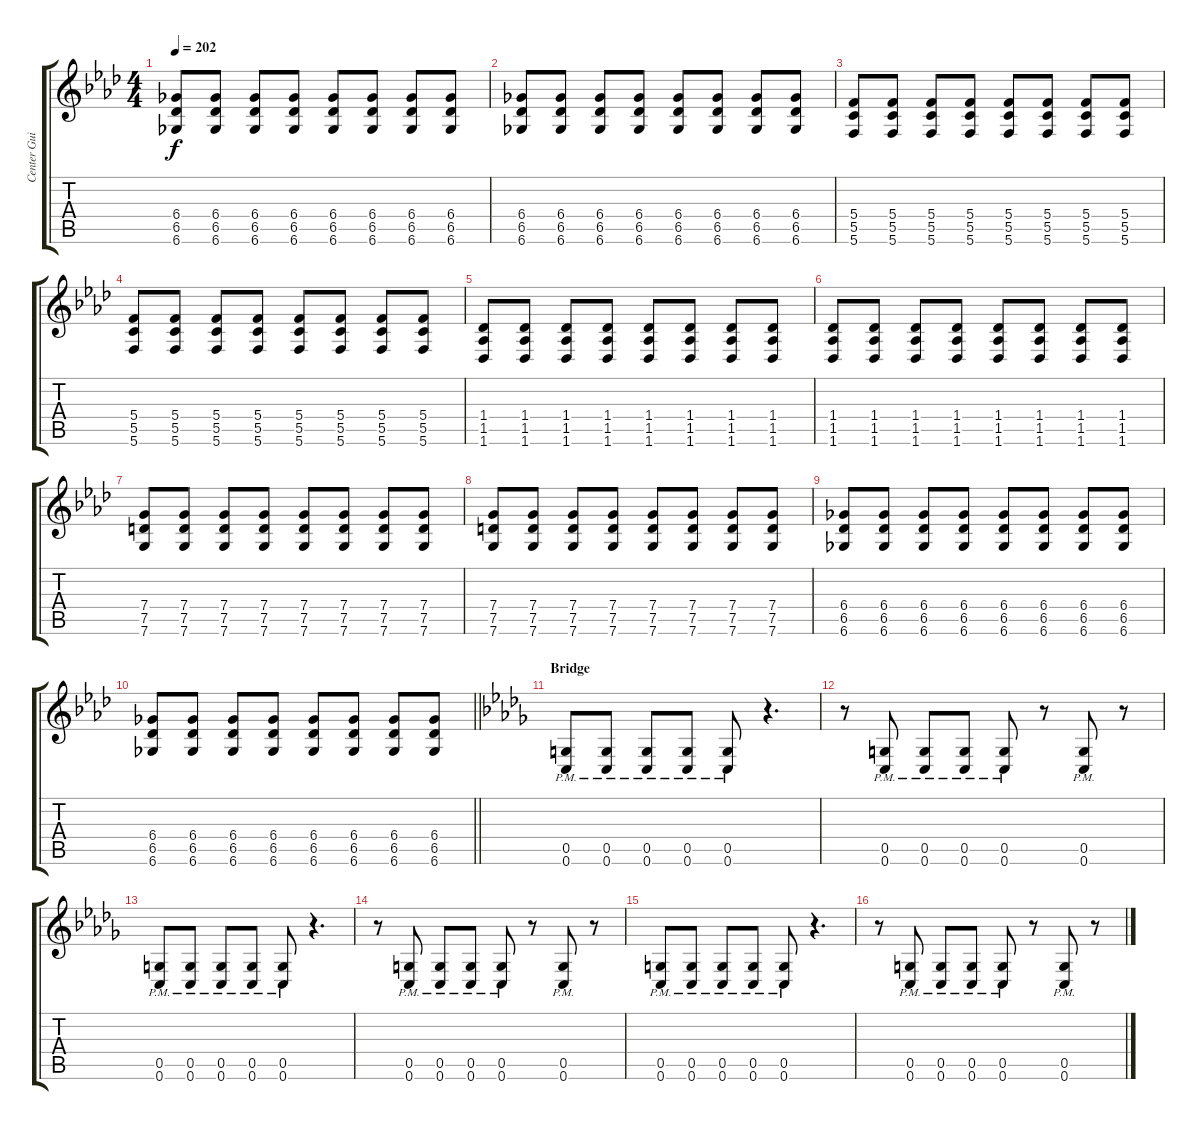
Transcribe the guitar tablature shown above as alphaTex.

\track ("Center Guitar" "Center Gui") {instrument overdrivenguitar}
\staff {score tabs}
\tuning (D4 A3 F3 C3 G2 C2) {hide}
\ts (4 4)
\tempo 202
\clef g2
\ks ab
(6.4 6.5 6.6).8{dy f} (6.4 6.5 6.6).8 (6.4 6.5 6.6).8 (6.4 6.5 6.6).8 (6.4 6.5 6.6).8 (6.4 6.5 6.6).8 (6.4 6.5 6.6).8 (6.4 6.5 6.6).8 |
(6.4 6.5 6.6).8 (6.4 6.5 6.6).8 (6.4 6.5 6.6).8 (6.4 6.5 6.6).8 (6.4 6.5 6.6).8 (6.4 6.5 6.6).8 (6.4 6.5 6.6).8 (6.4 6.5 6.6).8 |
(5.4 5.5 5.6).8 (5.4 5.5 5.6).8 (5.4 5.5 5.6).8 (5.4 5.5 5.6).8 (5.4 5.5 5.6).8 (5.4 5.5 5.6).8 (5.4 5.5 5.6).8 (5.4 5.5 5.6).8 |
(5.4 5.5 5.6).8 (5.4 5.5 5.6).8 (5.4 5.5 5.6).8 (5.4 5.5 5.6).8 (5.4 5.5 5.6).8 (5.4 5.5 5.6).8 (5.4 5.5 5.6).8 (5.4 5.5 5.6).8 |
(1.4 1.5 1.6).8 (1.4 1.5 1.6).8 (1.4 1.5 1.6).8 (1.4 1.5 1.6).8 (1.4 1.5 1.6).8 (1.4 1.5 1.6).8 (1.4 1.5 1.6).8 (1.4 1.5 1.6).8 |
(1.4 1.5 1.6).8 (1.4 1.5 1.6).8 (1.4 1.5 1.6).8 (1.4 1.5 1.6).8 (1.4 1.5 1.6).8 (1.4 1.5 1.6).8 (1.4 1.5 1.6).8 (1.4 1.5 1.6).8 |
(7.4 7.5 7.6).8 (7.4 7.5 7.6).8 (7.4 7.5 7.6).8 (7.4 7.5 7.6).8 (7.4 7.5 7.6).8 (7.4 7.5 7.6).8 (7.4 7.5 7.6).8 (7.4 7.5 7.6).8 |
(7.4 7.5 7.6).8 (7.4 7.5 7.6).8 (7.4 7.5 7.6).8 (7.4 7.5 7.6).8 (7.4 7.5 7.6).8 (7.4 7.5 7.6).8 (7.4 7.5 7.6).8 (7.4 7.5 7.6).8 |
(6.4 6.5 6.6).8 (6.4 6.5 6.6).8 (6.4 6.5 6.6).8 (6.4 6.5 6.6).8 (6.4 6.5 6.6).8 (6.4 6.5 6.6).8 (6.4 6.5 6.6).8 (6.4 6.5 6.6).8 |
\barLineRight lightlight
(6.4 6.5 6.6).8 (6.4 6.5 6.6).8 (6.4 6.5 6.6).8 (6.4 6.5 6.6).8 (6.4 6.5 6.6).8 (6.4 6.5 6.6).8 (6.4 6.5 6.6).8 (6.4 6.5 6.6).8 |
\section ("" "Bridge")
\ks db
(0.5{pm} 0.6{pm}).8 (0.5{pm} 0.6{pm}).8 (0.5{pm} 0.6{pm}).8 (0.5{pm} 0.6{pm}).8 (0.5{pm} 0.6{pm}).8 r.4{d} |
r.8 (0.5{pm} 0.6{pm}).8 (0.5{pm} 0.6{pm}).8 (0.5{pm} 0.6{pm}).8 (0.5{pm} 0.6{pm}).8 r.8 (0.5{pm} 0.6{pm}).8 r.8 |
(0.5{pm} 0.6{pm}).8 (0.5{pm} 0.6{pm}).8 (0.5{pm} 0.6{pm}).8 (0.5{pm} 0.6{pm}).8 (0.5{pm} 0.6{pm}).8 r.4{d} |
r.8 (0.5{pm} 0.6{pm}).8 (0.5{pm} 0.6{pm}).8 (0.5{pm} 0.6{pm}).8 (0.5{pm} 0.6{pm}).8 r.8 (0.5{pm} 0.6{pm}).8 r.8 |
(0.5{pm} 0.6{pm}).8 (0.5{pm} 0.6{pm}).8 (0.5{pm} 0.6{pm}).8 (0.5{pm} 0.6{pm}).8 (0.5{pm} 0.6{pm}).8 r.4{d} |
r.8 (0.5{pm} 0.6{pm}).8 (0.5{pm} 0.6{pm}).8 (0.5{pm} 0.6{pm}).8 (0.5{pm} 0.6{pm}).8 r.8 (0.5{pm} 0.6{pm}).8 r.8
